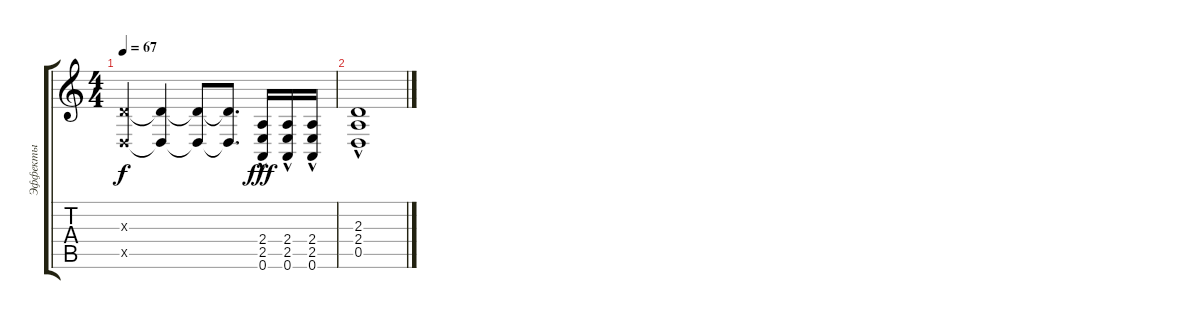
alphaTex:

\track ("Эффекты" "Эффекты") {instrument gunshot}
\staff {score tabs}
\tuning (A4 E4 C4 G3 D3 A2) {hide}
\ts (4 4)
\tempo 67
\clef g2
\ks c
(2.3{x} 0.5{x}).4{dy f volume 10 balance 8 instrument gunshot} (2.3{t} 0.5{t}).4 (2.3{t} 0.5{t}).8 (2.3{t} 0.5{t}).8{d} (2.4{hac} 2.5 0.6{hac}).16{dy fff} (2.4{hac} 2.5 0.6{hac}).16 (2.4{hac} 2.5 0.6{hac}).16 |
(2.3{hac} 2.4 0.5{hac}).1
